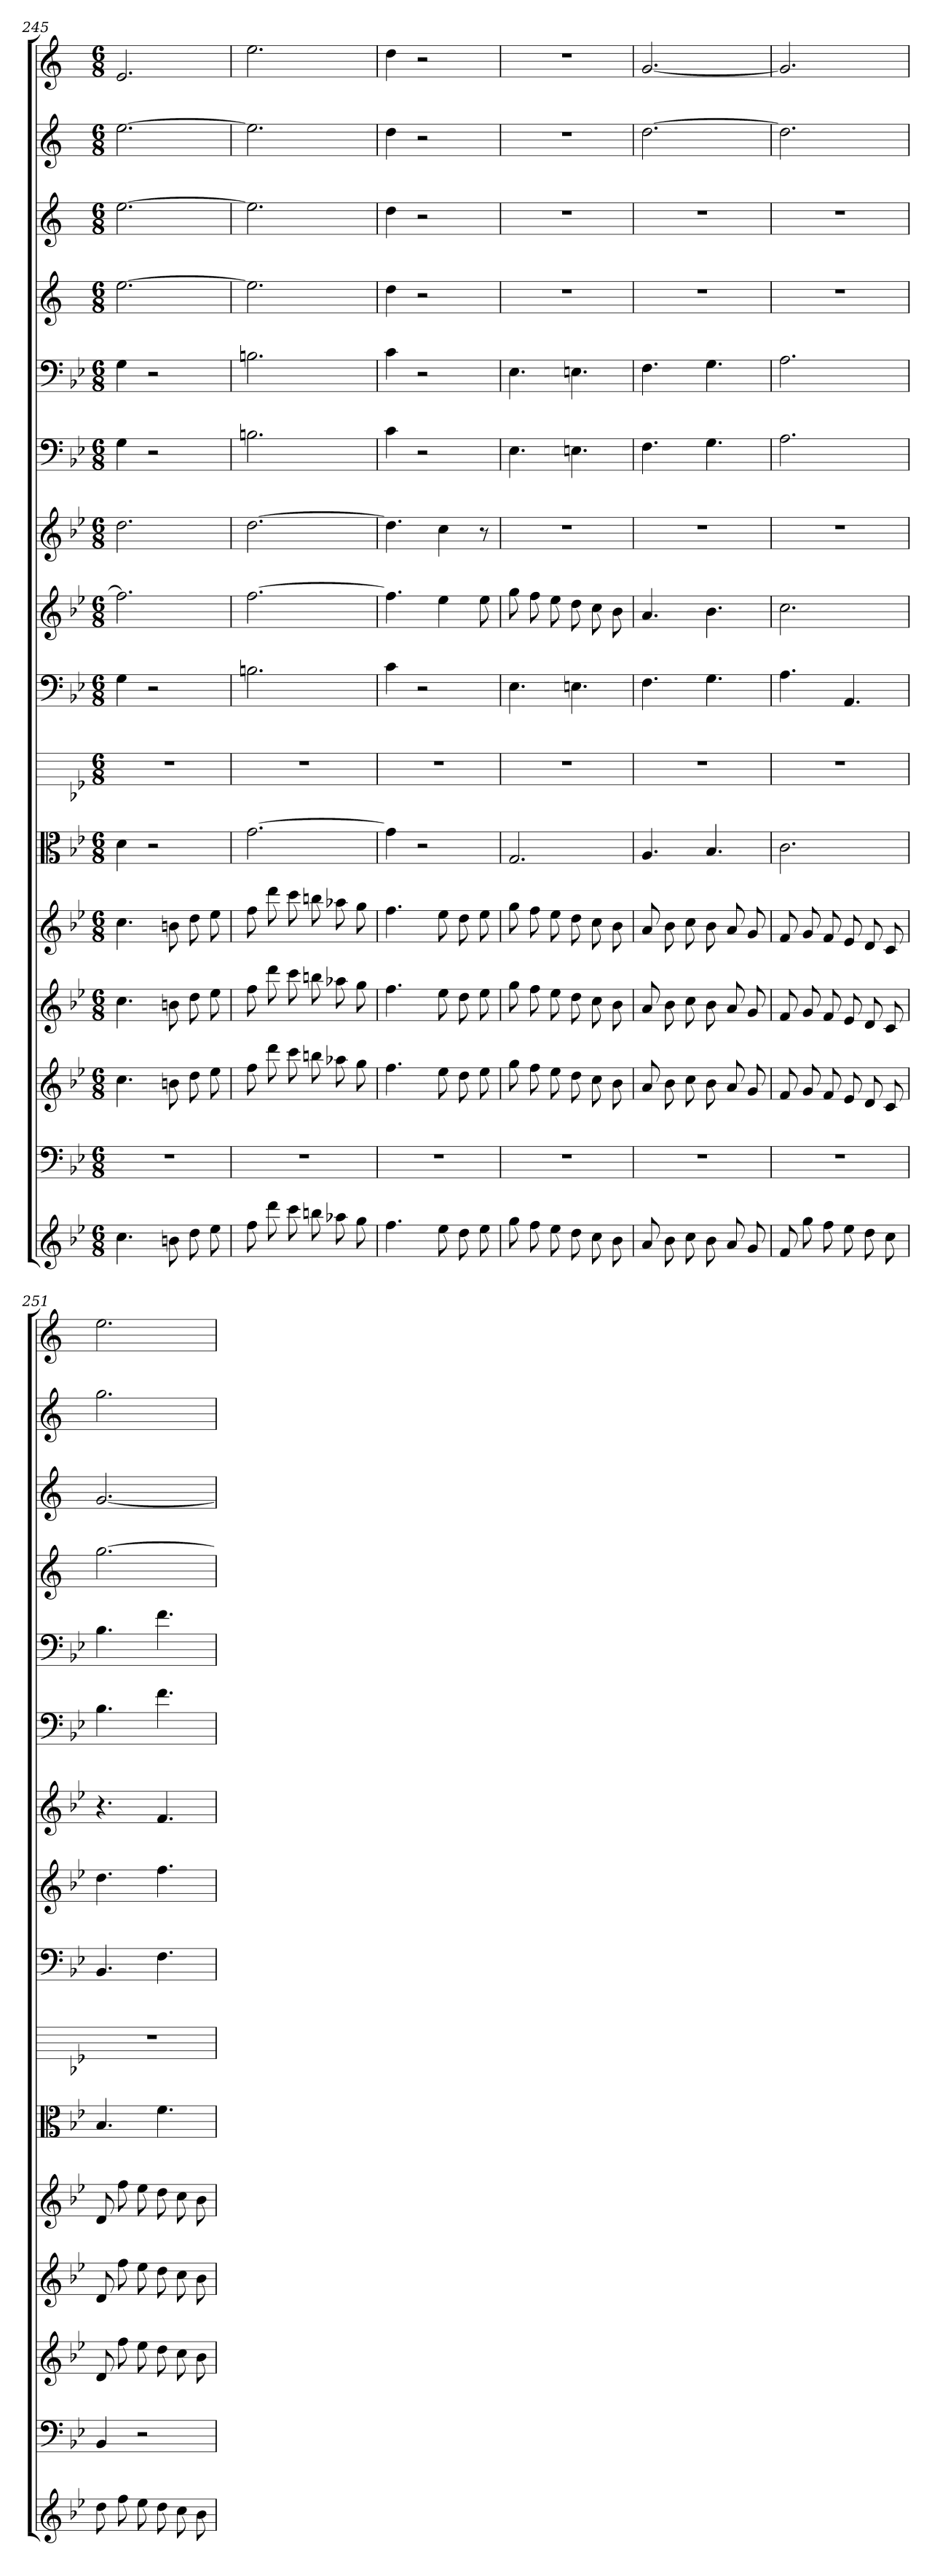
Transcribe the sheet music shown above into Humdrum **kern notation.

**kern	**kern	**kern	**kern	**kern	**kern	**kern	**kern	**kern	**kern	**kern	**kern	**kern	**kern	**kern	**kern
*part16	*part15	*part14	*part13	*part12	*part11	*part10	*part9	*part8	*part7	*part6	*part5	*part4	*part3	*part2	*part1
*staff16	*staff15	*staff14	*staff13	*staff12	*staff11	*staff10	*staff9	*staff8	*staff7	*staff6	*staff5	*staff4	*staff3	*staff2	*staff1
*	*clefF4	*	*	*	*clefC3	*	*clefF4	*	*	*clefF4	*clefF4	*	*	*	*
*k[b-e-]	*k[b-e-]	*k[b-e-]	*k[b-e-]	*k[b-e-]	*k[b-e-]	*k[b-e-]	*k[b-e-]	*k[b-e-]	*k[b-e-]	*k[b-e-]	*k[b-e-]	*k[]	*k[]	*k[]	*k[]
*M6/8	*M6/8	*M6/8	*M6/8	*M6/8	*M6/8	*M6/8	*M6/8	*M6/8	*M6/8	*M6/8	*M6/8	*M6/8	*M6/8	*M6/8	*M6/8
=245	=245	=245	=245	=245	=245	=245	=245	=245	=245	=245	=245	=245	=245	=245	=245
4.cc	2.r	4.cc	4.cc	4.cc	4d	2.r	4G	2.ff]	2.dd	4G	4G	[2.ee	[2.ee	[2.ee	2.e
.	.	.	.	.	2r	.	2r	.	.	2r	2r	.	.	.	.
8bn	.	8bn	8bn	8bn	.	.	.	.	.	.	.	.	.	.	.
8dd	.	8dd	8dd	8dd	.	.	.	.	.	.	.	.	.	.	.
8ee-	.	8ee-	8ee-	8ee-	.	.	.	.	.	.	.	.	.	.	.
=246	=246	=246	=246	=246	=246	=246	=246	=246	=246	=246	=246	=246	=246	=246	=246
8ff	2.r	8ff	8ff	8ff	[2.g	2.r	2.Bn	[2.ff	[2.dd	2.Bn	2.Bn	2.ee]	2.ee]	2.ee]	2.ee
8ddd	.	8ddd	8ddd	8ddd	.	.	.	.	.	.	.	.	.	.	.
8ccc	.	8ccc	8ccc	8ccc	.	.	.	.	.	.	.	.	.	.	.
8bbn	.	8bbn	8bbn	8bbn	.	.	.	.	.	.	.	.	.	.	.
8aa-X	.	8aa-X	8aa-X	8aa-X	.	.	.	.	.	.	.	.	.	.	.
8gg	.	8gg	8gg	8gg	.	.	.	.	.	.	.	.	.	.	.
=247	=247	=247	=247	=247	=247	=247	=247	=247	=247	=247	=247	=247	=247	=247	=247
4.ff	2.r	4.ff	4.ff	4.ff	4g]	2.r	4c	4.ff]	4.dd]	4c	4c	4dd	4dd	4dd	4dd
.	.	.	.	.	2r	.	2r	.	.	2r	2r	2r	2r	2r	2r
8ee-	.	8ee-	8ee-	8ee-	.	.	.	4ee-	4cc	.	.	.	.	.	.
8dd	.	8dd	8dd	8dd	.	.	.	.	.	.	.	.	.	.	.
8ee-	.	8ee-	8ee-	8ee-	.	.	.	8ee-	8r	.	.	.	.	.	.
=248	=248	=248	=248	=248	=248	=248	=248	=248	=248	=248	=248	=248	=248	=248	=248
8gg	2.r	8gg	8gg	8gg	2.G	2.r	4.E-	8gg	2.r	4.E-	4.E-	2.r	2.r	2.r	2.r
8ff	.	8ff	8ff	8ff	.	.	.	8ff	.	.	.	.	.	.	.
8ee-	.	8ee-	8ee-	8ee-	.	.	.	8ee-	.	.	.	.	.	.	.
8dd	.	8dd	8dd	8dd	.	.	4.En	8dd	.	4.En	4.En	.	.	.	.
8cc	.	8cc	8cc	8cc	.	.	.	8cc	.	.	.	.	.	.	.
8b-	.	8b-	8b-	8b-	.	.	.	8b-	.	.	.	.	.	.	.
=249	=249	=249	=249	=249	=249	=249	=249	=249	=249	=249	=249	=249	=249	=249	=249
8a	2.r	8a	8a	8a	4.A	2.r	4.F	4.a	2.r	4.F	4.F	2.r	2.r	[2.dd	[2.g
8b-	.	8b-	8b-	8b-	.	.	.	.	.	.	.	.	.	.	.
8cc	.	8cc	8cc	8cc	.	.	.	.	.	.	.	.	.	.	.
8b-	.	8b-	8b-	8b-	4.B-	.	4.G	4.b-	.	4.G	4.G	.	.	.	.
8a	.	8a	8a	8a	.	.	.	.	.	.	.	.	.	.	.
8g	.	8g	8g	8g	.	.	.	.	.	.	.	.	.	.	.
=250	=250	=250	=250	=250	=250	=250	=250	=250	=250	=250	=250	=250	=250	=250	=250
8f	2.r	8f	8f	8f	2.c	2.r	4.A	2.cc	2.r	2.A	2.A	2.r	2.r	2.dd]	2.g]
8gg	.	8g	8g	8g	.	.	.	.	.	.	.	.	.	.	.
8ff	.	8f	8f	8f	.	.	.	.	.	.	.	.	.	.	.
8ee-	.	8e-	8e-	8e-	.	.	4.AA	.	.	.	.	.	.	.	.
8dd	.	8d	8d	8d	.	.	.	.	.	.	.	.	.	.	.
8cc	.	8c	8c	8c	.	.	.	.	.	.	.	.	.	.	.
=251	=251	=251	=251	=251	=251	=251	=251	=251	=251	=251	=251	=251	=251	=251	=251
8dd	4BB-	8d	8d	8d	4.B-	2.r	4.BB-	4.dd	4.r	4.B-	4.B-	[2.gg	[2.g	2.gg	2.ee
8ff	.	8ff	8ff	8ff	.	.	.	.	.	.	.	.	.	.	.
8ee-	2r	8ee-	8ee-	8ee-	.	.	.	.	.	.	.	.	.	.	.
8dd	.	8dd	8dd	8dd	4.f	.	4.F	4.ff	4.f	4.f	4.f	.	.	.	.
8cc	.	8cc	8cc	8cc	.	.	.	.	.	.	.	.	.	.	.
8b-	.	8b-	8b-	8b-	.	.	.	.	.	.	.	.	.	.	.
=	=	=	=	=	=	=	=	=	=	=	=	=	=	=	=
*-	*-	*-	*-	*-	*-	*-	*-	*-	*-	*-	*-	*-	*-	*-	*-
